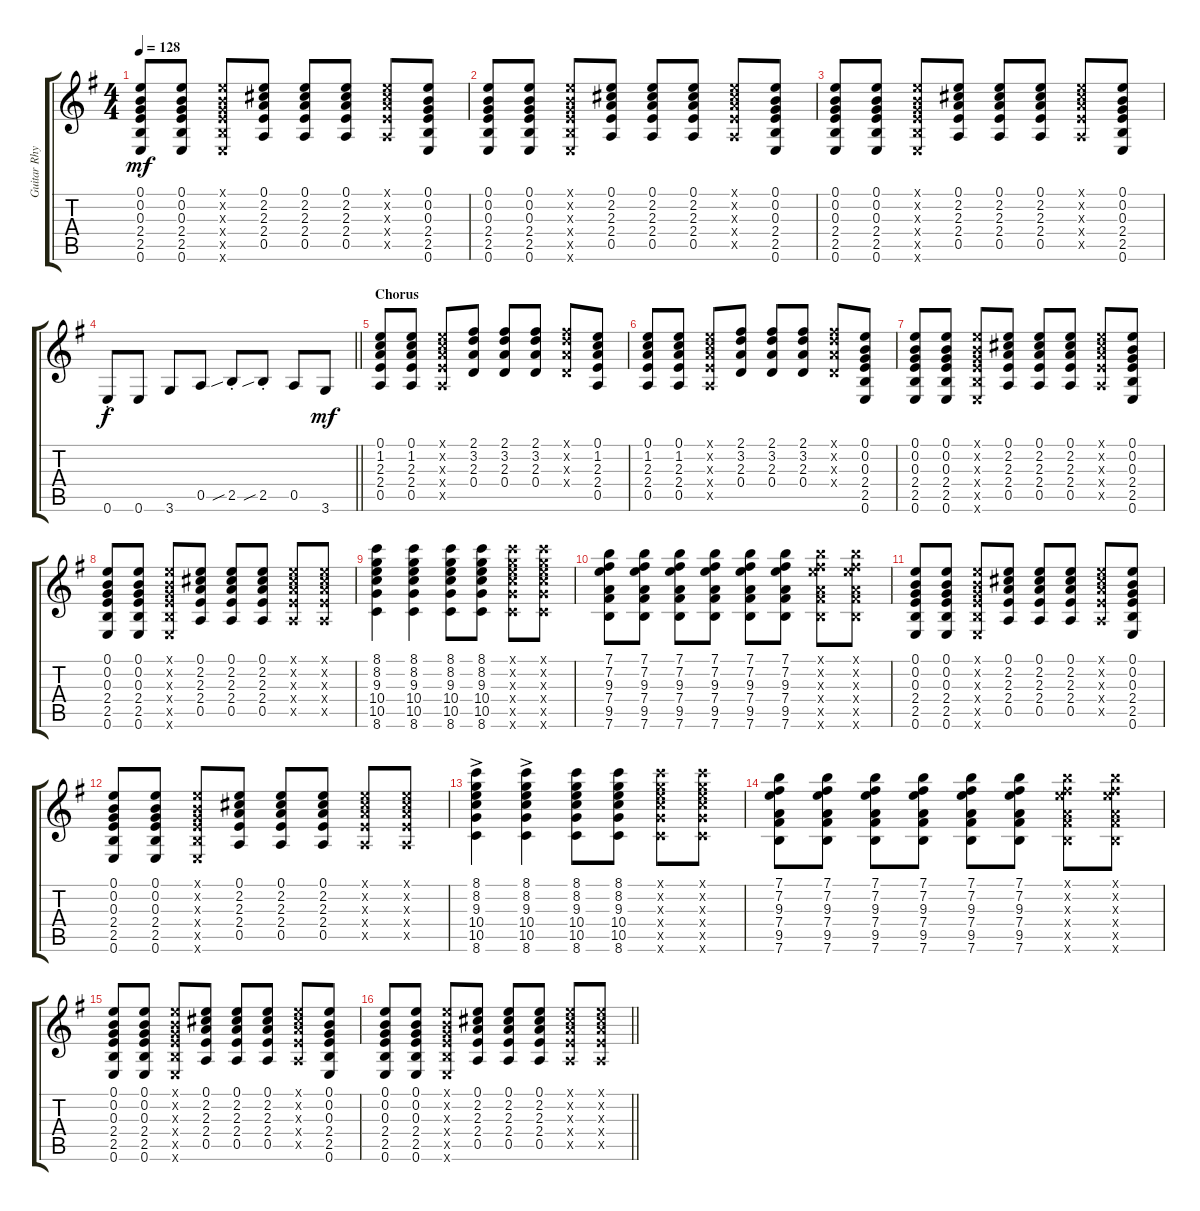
\track ("Guitar Rhythm" "Guitar Rhy") {instrument electricguitarclean}
\staff {score tabs}
\tuning (E4 B3 G3 D3 A2 E2) {hide}
\ts (4 4)
\tempo 128
\clef g2
\ks g
(0.1 0.2 0.3 2.4 2.5 0.6).8{dy mf} (0.1 0.2 0.3 2.4 2.5 0.6).8 (0.1{x} 0.2{x} 0.3{x} 2.4{x} 2.5{x} 0.6{x}).8 (0.1 2.2 2.3 2.4 0.5).8 (0.1 2.2 2.3 2.4 0.5).8 (0.1 2.2 2.3 2.4 0.5).8 (0.1{x} 2.2{x} 2.3{x} 2.4{x} 0.5{x}).8 (0.1 0.2 0.3 2.4 2.5 0.6).8 |
(0.1 0.2 0.3 2.4 2.5 0.6).8 (0.1 0.2 0.3 2.4 2.5 0.6).8 (0.1{x} 0.2{x} 0.3{x} 2.4{x} 2.5{x} 0.6{x}).8 (0.1 2.2 2.3 2.4 0.5).8 (0.1 2.2 2.3 2.4 0.5).8 (0.1 2.2 2.3 2.4 0.5).8 (0.1{x} 2.2{x} 2.3{x} 2.4{x} 0.5{x}).8 (0.1 0.2 0.3 2.4 2.5 0.6).8 |
(0.1 0.2 0.3 2.4 2.5 0.6).8 (0.1 0.2 0.3 2.4 2.5 0.6).8 (0.1{x} 0.2{x} 0.3{x} 2.4{x} 2.5{x} 0.6{x}).8 (0.1 2.2 2.3 2.4 0.5).8 (0.1 2.2 2.3 2.4 0.5).8 (0.1 2.2 2.3 2.4 0.5).8 (0.1{x} 2.2{x} 2.3{x} 2.4{x} 0.5{x}).8 (0.1 0.2 0.3 2.4 2.5 0.6).8 |
\barLineRight lightlight
0.6{st}.8{dy f} 0.6.8 3.6.8 0.5.8 2.5{sib st}.8 2.5{sib st}.8 0.5.8 3.6.8{dy mf} |
\section ("" "Chorus")
(0.1 1.2 2.3 2.4 0.5).8 (0.1 1.2 2.3 2.4 0.5).8 (0.1{x} 1.2{x} 2.3{x} 2.4{x} 0.5{x}).8 (2.1 3.2 2.3 0.4).8 (2.1 3.2 2.3 0.4).8 (2.1 3.2 2.3 0.4).8 (2.1{x} 3.2{x} 2.3{x} 0.4{x}).8 (0.1 1.2 2.3 2.4 0.5).8 |
(0.1 1.2 2.3 2.4 0.5).8 (0.1 1.2 2.3 2.4 0.5).8 (0.1{x} 1.2{x} 2.3{x} 2.4{x} 0.5{x}).8 (2.1 3.2 2.3 0.4).8 (2.1 3.2 2.3 0.4).8 (2.1 3.2 2.3 0.4).8 (2.1{x} 3.2{x} 2.3{x} 0.4{x}).8 (0.1 0.2 0.3 2.4 2.5 0.6).8 |
(0.1 0.2 0.3 2.4 2.5 0.6).8 (0.1 0.2 0.3 2.4 2.5 0.6).8 (0.1{x} 0.2{x} 0.3{x} 2.4{x} 2.5{x} 0.6{x}).8 (0.1 2.2 2.3 2.4 0.5).8 (0.1 2.2 2.3 2.4 0.5).8 (0.1 2.2 2.3 2.4 0.5).8 (0.1{x} 2.2{x} 2.3{x} 2.4{x} 0.5{x}).8 (0.1 0.2 0.3 2.4 2.5 0.6).8 |
(0.1 0.2 0.3 2.4 2.5 0.6).8 (0.1 0.2 0.3 2.4 2.5 0.6).8 (0.1{x} 0.2{x} 0.3{x} 2.4{x} 2.5{x} 0.6{x}).8 (0.1 2.2 2.3 2.4 0.5).8 (0.1 2.2 2.3 2.4 0.5).8 (0.1 2.2 2.3 2.4 0.5).8 (0.1{x} 2.2{x} 2.3{x} 2.4{x} 0.5{x}).8 (0.1{x} 2.2{x} 2.3{x} 2.4{x} 0.5{x}).8 |
(8.1 8.2 9.3 10.4 10.5 8.6).4 (8.1 8.2 9.3 10.4 10.5 8.6).4 (8.1 8.2 9.3 10.4 10.5 8.6).8 (8.1 8.2 9.3 10.4 10.5 8.6).8 (8.1{x} 8.2{x} 9.3{x} 10.4{x} 10.5{x} 8.6{x}).8 (8.1{x} 8.2{x} 9.3{x} 10.4{x} 10.5{x} 8.6{x}).8 |
(7.1 7.2 9.3 7.4 9.5 7.6).8 (7.1 7.2 9.3 7.4 9.5 7.6).8 (7.1 7.2 9.3 7.4 9.5 7.6).8 (7.1 7.2 9.3 7.4 9.5 7.6).8 (7.1 7.2 9.3 7.4 9.5 7.6).8 (7.1 7.2 9.3 7.4 9.5 7.6).8 (7.1{x} 7.2{x} 9.3{x} 7.4{x} 9.5{x} 7.6{x}).8 (7.1{x} 7.2{x} 9.3{x} 7.4{x} 9.5{x} 7.6{x}).8 |
(0.1 0.2 0.3 2.4 2.5 0.6).8 (0.1 0.2 0.3 2.4 2.5 0.6).8 (0.1{x} 0.2{x} 0.3{x} 2.4{x} 2.5{x} 0.6{x}).8 (0.1 2.2 2.3 2.4 0.5).8 (0.1 2.2 2.3 2.4 0.5).8 (0.1 2.2 2.3 2.4 0.5).8 (0.1{x} 2.2{x} 2.3{x} 2.4{x} 0.5{x}).8 (0.1 0.2 0.3 2.4 2.5 0.6).8 |
(0.1 0.2 0.3 2.4 2.5 0.6).8 (0.1 0.2 0.3 2.4 2.5 0.6).8 (0.1{x} 0.2{x} 0.3{x} 2.4{x} 2.5{x} 0.6{x}).8 (0.1 2.2 2.3 2.4 0.5).8 (0.1 2.2 2.3 2.4 0.5).8 (0.1 2.2 2.3 2.4 0.5).8 (0.1{x} 2.2{x} 2.3{x} 2.4{x} 0.5{x}).8 (0.1{x} 2.2{x} 2.3{x} 2.4{x} 0.5{x}).8 |
(8.1{ac} 8.2{ac} 9.3{ac} 10.4{ac} 10.5{ac} 8.6{ac}).4 (8.1{ac} 8.2{ac} 9.3{ac} 10.4{ac} 10.5{ac} 8.6{ac}).4 (8.1 8.2 9.3 10.4 10.5 8.6).8 (8.1 8.2 9.3 10.4 10.5 8.6).8 (8.1{x} 8.2{x} 9.3{x} 10.4{x} 10.5{x} 8.6{x}).8 (8.1{x} 8.2{x} 9.3{x} 10.4{x} 10.5{x} 8.6{x}).8 |
(7.1 7.2 9.3 7.4 9.5 7.6).8 (7.1 7.2 9.3 7.4 9.5 7.6).8 (7.1 7.2 9.3 7.4 9.5 7.6).8 (7.1 7.2 9.3 7.4 9.5 7.6).8 (7.1 7.2 9.3 7.4 9.5 7.6).8 (7.1 7.2 9.3 7.4 9.5 7.6).8 (7.1{x} 7.2{x} 9.3{x} 7.4{x} 9.5{x} 7.6{x}).8 (7.1{x} 7.2{x} 9.3{x} 7.4{x} 9.5{x} 7.6{x}).8 |
(0.1 0.2 0.3 2.4 2.5 0.6).8 (0.1 0.2 0.3 2.4 2.5 0.6).8 (0.1{x} 0.2{x} 0.3{x} 2.4{x} 2.5{x} 0.6{x}).8 (0.1 2.2 2.3 2.4 0.5).8 (0.1 2.2 2.3 2.4 0.5).8 (0.1 2.2 2.3 2.4 0.5).8 (0.1{x} 2.2{x} 2.3{x} 2.4{x} 0.5{x}).8 (0.1 0.2 0.3 2.4 2.5 0.6).8 |
\barLineRight lightlight
(0.1 0.2 0.3 2.4 2.5 0.6).8 (0.1 0.2 0.3 2.4 2.5 0.6).8 (0.1{x} 0.2{x} 0.3{x} 2.4{x} 2.5{x} 0.6{x}).8 (0.1 2.2 2.3 2.4 0.5).8 (0.1 2.2 2.3 2.4 0.5).8 (0.1 2.2 2.3 2.4 0.5).8 (0.1{x} 2.2{x} 2.3{x} 2.4{x} 0.5{x}).8 (0.1{x} 2.2{x} 2.3{x} 2.4{x} 0.5{x}).8
